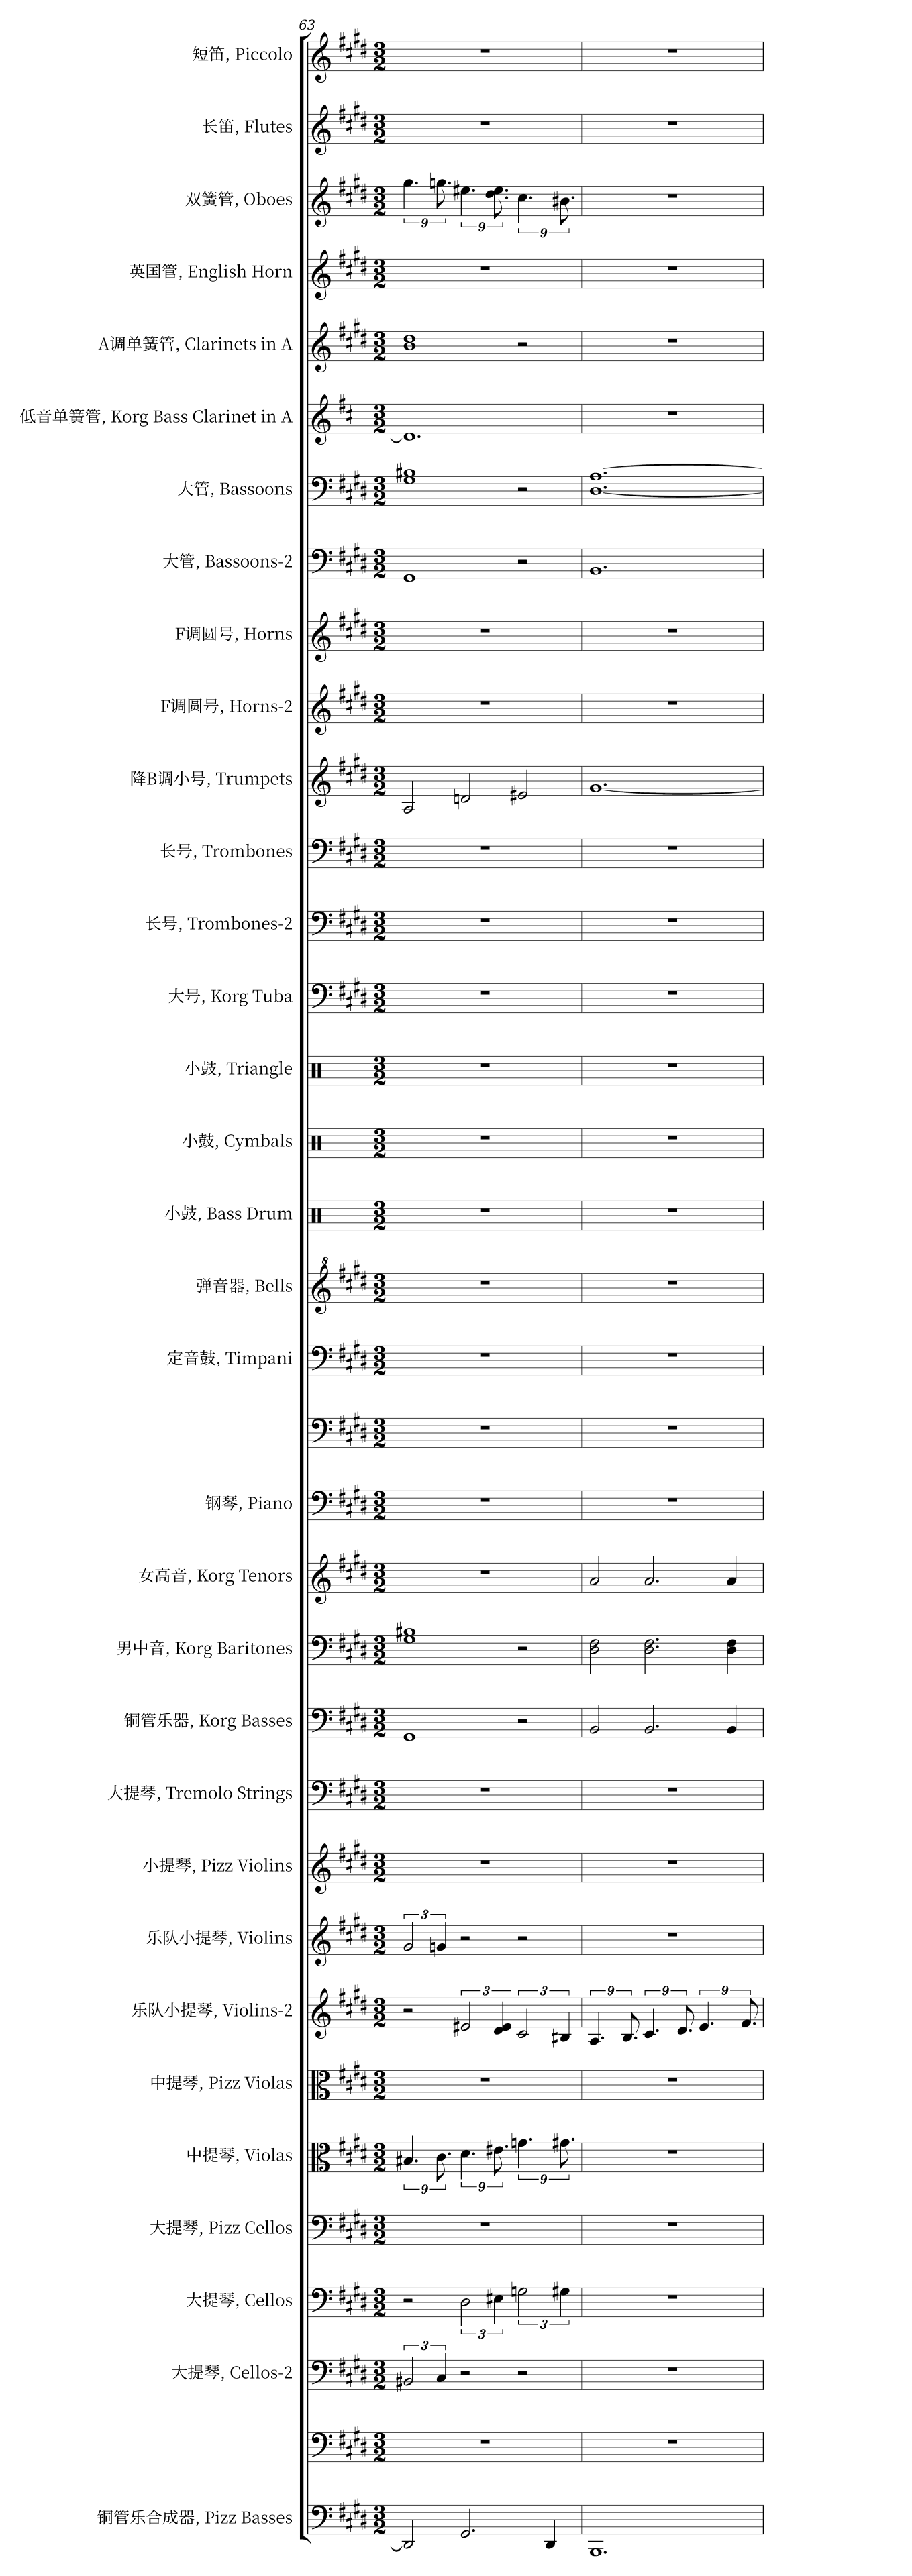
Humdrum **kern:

**kern	**kern	**kern	**kern	**kern	**kern	**kern	**kern	**kern	**kern	**kern	**kern	**kern	**kern	**kern	**kern	**kern	**kern	**kern	**kern	**kern	**kern	**kern	**kern	**kern	**kern	**kern	**kern	**kern	**kern	**kern	**kern	**kern	**kern	**kern
*part33	*part33	*part32	*part31	*part30	*part29	*part28	*part27	*part26	*part25	*part24	*part23	*part22	*part21	*part20	*part20	*part19	*part18	*part17	*part16	*part15	*part14	*part13	*part12	*part11	*part10	*part9	*part8	*part7	*part6	*part5	*part4	*part3	*part2	*part1
*staff35	*staff34	*staff33	*staff32	*staff31	*staff30	*staff29	*staff28	*staff27	*staff26	*staff25	*staff24	*staff23	*staff22	*staff21	*staff20	*staff19	*staff18	*staff17	*staff16	*staff15	*staff14	*staff13	*staff12	*staff11	*staff10	*staff9	*staff8	*staff7	*staff6	*staff5	*staff4	*staff3	*staff2	*staff1
*I"铜管乐合成器, Pizz Basses	*	*I"大提琴, Cellos-2	*I"大提琴, Cellos	*I"大提琴, Pizz Cellos	*I"中提琴, Violas	*I"中提琴, Pizz Violas	*I"乐队小提琴, Violins-2	*I"乐队小提琴, Violins	*I"小提琴, Pizz Violins	*I"大提琴, Tremolo Strings	*I"铜管乐器, Korg Basses	*I"男中音, Korg Baritones	*I"女高音, Korg Tenors	*I"钢琴, Piano	*	*I"定音鼓, Timpani	*I"弹音器, Bells	*I"小鼓, Bass Drum	*I"小鼓, Cymbals	*I"小鼓, Triangle	*I"大号, Korg Tuba	*I"长号, Trombones-2	*I"长号, Trombones	*I"降B调小号, Trumpets	*I"F调圆号, Horns-2	*I"F调圆号, Horns	*I"大管, Bassoons-2	*I"大管, Bassoons	*I"低音单簧管, Korg Bass Clarinet in A	*I"A调单簧管, Clarinets in A	*I"英国管, English Horn	*I"双簧管, Oboes	*I"长笛, Flutes	*I"短笛, Piccolo
*	*	*	*	*	*I'Vla.	*I'Vla.	*I'Vlns.	*I'Vlns.	*I'Vln.	*	*	*I'Bar.	*	*I'Pno.	*	*I'Timp.	*	*	*	*	*I'Tba.	*I'Tbn.	*I'Tbn.	*I'B♭ Tpt.	*I'F Hn.	*I'F Hn.	*I'Bsn.	*I'Bsn.	*I'B. Cl.	*I'A Cl.	*I'E. Hn.	*I'Ob.	*I'Fl.	*I'Picc.
*clefF4	*clefF4	*clefF4	*clefF4	*clefF4	*clefC3	*clefC3	*clefG2	*clefG2	*clefG2	*clefF4	*clefF4	*clefF4	*clefG2	*clefF4	*clefF4	*clefF4	*clefG^2	*clefX	*clefX	*clefX	*clefF4	*clefF4	*clefF4	*clefG2	*clefG2	*clefG2	*clefF4	*clefF4	*clefG2	*clefG2	*clefG2	*clefG2	*clefG2	*clefG2
*	*	*	*	*	*	*	*	*	*	*	*	*	*	*	*	*	*	*	*	*	*	*	*	*ITrd1c2	*ITrd4c7	*ITrd4c7	*	*	*ITrd8c14	*ITrd2c3	*ITrd4c7	*	*	*ITrd-7c-12
*k[f#c#g#d#]	*k[f#c#g#d#]	*k[f#c#g#d#]	*k[f#c#g#d#]	*k[f#c#g#d#]	*k[f#c#g#d#]	*k[f#c#g#d#]	*k[f#c#g#d#]	*k[f#c#g#d#]	*k[f#c#g#d#]	*k[f#c#g#d#]	*k[f#c#g#d#]	*k[f#c#g#d#]	*k[f#c#g#d#]	*k[f#c#g#d#]	*k[f#c#g#d#]	*k[f#c#g#d#]	*k[f#c#g#d#]	*k[]	*k[]	*k[]	*k[f#c#g#d#]	*k[f#c#g#d#]	*k[f#c#g#d#]	*k[f#c#]	*k[f#c#g#]	*k[f#c#g#]	*k[f#c#g#d#]	*k[f#c#g#d#]	*k[f#c#]	*k[f#c#g#d#a#e#b#]	*k[f#c#g#]	*k[f#c#g#d#]	*k[f#c#g#d#]	*k[f#c#g#d#]
*M3/2	*M3/2	*M3/2	*M3/2	*M3/2	*M3/2	*M3/2	*M3/2	*M3/2	*M3/2	*M3/2	*M3/2	*M3/2	*M3/2	*M3/2	*M3/2	*M3/2	*M3/2	*M3/2	*M3/2	*M3/2	*M3/2	*M3/2	*M3/2	*M3/2	*M3/2	*M3/2	*M3/2	*M3/2	*M3/2	*M3/2	*M3/2	*M3/2	*M3/2	*M3/2
=63	=63	=63	=63	=63	=63	=63	=63	=63	=63	=63	=63	=63	=63	=63	=63	=63	=63	=63	=63	=63	=63	=63	=63	=63	=63	=63	=63	=63	=63	=63	=63	=63	=63	=63
2DD#/]	1.r	3BB#X/	2r	1.r	9%2.B#X/	1.r	2r	3g#/	1.r	1.r	1GG#	1G# 1B#X	1.r	1.r	1.r	1.r	1.r	1.r	1.r	1.r	1.r	1.r	1.r	2G/	1.r	1.r	1GG#	1G# 1B#X	1.D#]	1g# 1b#	1.r	9%2.gg#\	1.r	1.r
.	.	6C#/	.	.	9.c#\	.	.	6gn/	.	.	.	.	.	.	.	.	.	.	.	.	.	.	.	.	.	.	.	.	.	.	.	9.ggn\	.	.
2.GG#/	.	2r	3D#\	.	9%2.d#\	.	3e#X/	2r	.	.	.	.	.	.	.	.	.	.	.	.	.	.	.	2cn/	.	.	.	.	.	.	.	9%2.ee#X\	.	.
.	.	.	6E#X\	.	9.e#X\	.	6d#/ 6e#/	.	.	.	.	.	.	.	.	.	.	.	.	.	.	.	.	.	.	.	.	.	.	.	.	9.dd#\ 9.ee#\	.	.
.	.	2r	3Gn\	.	9%2.gn\	.	3c#/	2r	.	.	2r	2r	.	.	.	.	.	.	.	.	.	.	.	2d#X/	.	.	2r	2r	.	2r	.	9%2.cc#\	.	.
4DD#/	.	.	.	.	.	.	.	.	.	.	.	.	.	.	.	.	.	.	.	.	.	.	.	.	.	.	.	.	.	.	.	.	.	.
.	.	.	6G#X\	.	9.g#X\	.	6B#X/	.	.	.	.	.	.	.	.	.	.	.	.	.	.	.	.	.	.	.	.	.	.	.	.	9.b#X\	.	.
!!LO:PB:g=z
=64	=64	=64	=64	=64	=64	=64	=64	=64	=64	=64	=64	=64	=64	=64	=64	=64	=64	=64	=64	=64	=64	=64	=64	=64	=64	=64	=64	=64	=64	=64	=64	=64	=64	=64
1.BBB	1.r	1.r	1.r	1.r	1.r	1.r	9%2.A/	1.r	1.r	1.r	2BB/	2D#\ 2F#\	2a/	1.r	1.r	1.r	1.r	1.r	1.r	1.r	1.r	1.r	1.r	[1.f#	1.r	1.r	1.BB	[1.D# [1.A	1.r	1.r	1.r	1.r	1.r	1.r
.	.	.	.	.	.	.	9.B/	.	.	.	.	.	.	.	.	.	.	.	.	.	.	.	.	.	.	.	.	.	.	.	.	.	.	.
.	.	.	.	.	.	.	9%2.c#/	.	.	.	2.BB/	2.D#\ 2.F#\	2.a/	.	.	.	.	.	.	.	.	.	.	.	.	.	.	.	.	.	.	.	.	.
.	.	.	.	.	.	.	9.d#/	.	.	.	.	.	.	.	.	.	.	.	.	.	.	.	.	.	.	.	.	.	.	.	.	.	.	.
.	.	.	.	.	.	.	9%2.e/	.	.	.	.	.	.	.	.	.	.	.	.	.	.	.	.	.	.	.	.	.	.	.	.	.	.	.
.	.	.	.	.	.	.	.	.	.	.	4BB/	4D#\ 4F#\	4a/	.	.	.	.	.	.	.	.	.	.	.	.	.	.	.	.	.	.	.	.	.
.	.	.	.	.	.	.	9.f#/	.	.	.	.	.	.	.	.	.	.	.	.	.	.	.	.	.	.	.	.	.	.	.	.	.	.	.
=	=	=	=	=	=	=	=	=	=	=	=	=	=	=	=	=	=	=	=	=	=	=	=	=	=	=	=	=	=	=	=	=	=	=
*-	*-	*-	*-	*-	*-	*-	*-	*-	*-	*-	*-	*-	*-	*-	*-	*-	*-	*-	*-	*-	*-	*-	*-	*-	*-	*-	*-	*-	*-	*-	*-	*-	*-	*-
